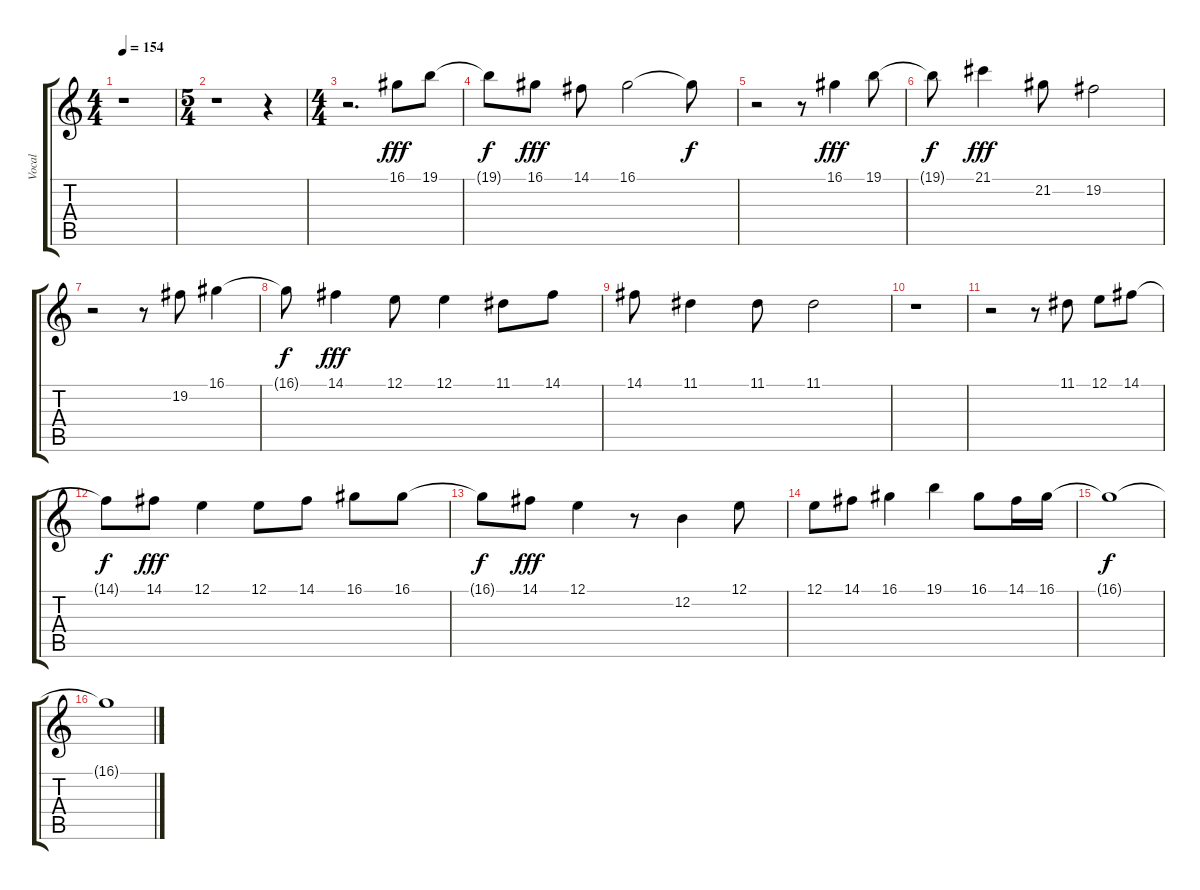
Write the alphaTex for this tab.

\track ("Vocal" "Vocal") {instrument altosax}
\staff {score tabs}
\tuning (E4 B3 G3 D3 A2 E2) {hide}
\ts (4 4)
\tempo 154
\clef g2
\ks c
r.1{dy f} |
\ts (5 4)
r.1 r.4 |
\ts (4 4)
r.2{d} 16.1.8{dy fff} 19.1.8 |
19.1{t}.8{dy f} 16.1.8{dy fff} 14.1.8 16.1.2 16.1{t}.8{dy f} |
r.2 r.8 16.1.4{dy fff} 19.1.8 |
19.1{t}.8{dy f} 21.1.4{dy fff} 21.2.8 19.2.2 |
r.2 r.8 19.2.8 16.1.4 |
16.1{t}.8{dy f} 14.1.4{dy fff} 12.1.8 12.1.4 11.1.8 14.1.8 |
14.1.8 11.1.4 11.1.8 11.1.2 |
r.1 |
r.2 r.8 11.1.8 12.1.8 14.1.8 |
14.1{t}.8{dy f} 14.1.8{dy fff} 12.1.4 12.1.8 14.1.8 16.1.8 16.1.8 |
16.1{t}.8{dy f} 14.1.8{dy fff} 12.1.4 r.8 12.2.4 12.1.8 |
12.1.8 14.1.8 16.1.4 19.1.4 16.1.8 14.1.16 16.1.16 |
16.1{t}.1{dy f} |
16.1{t}.1
